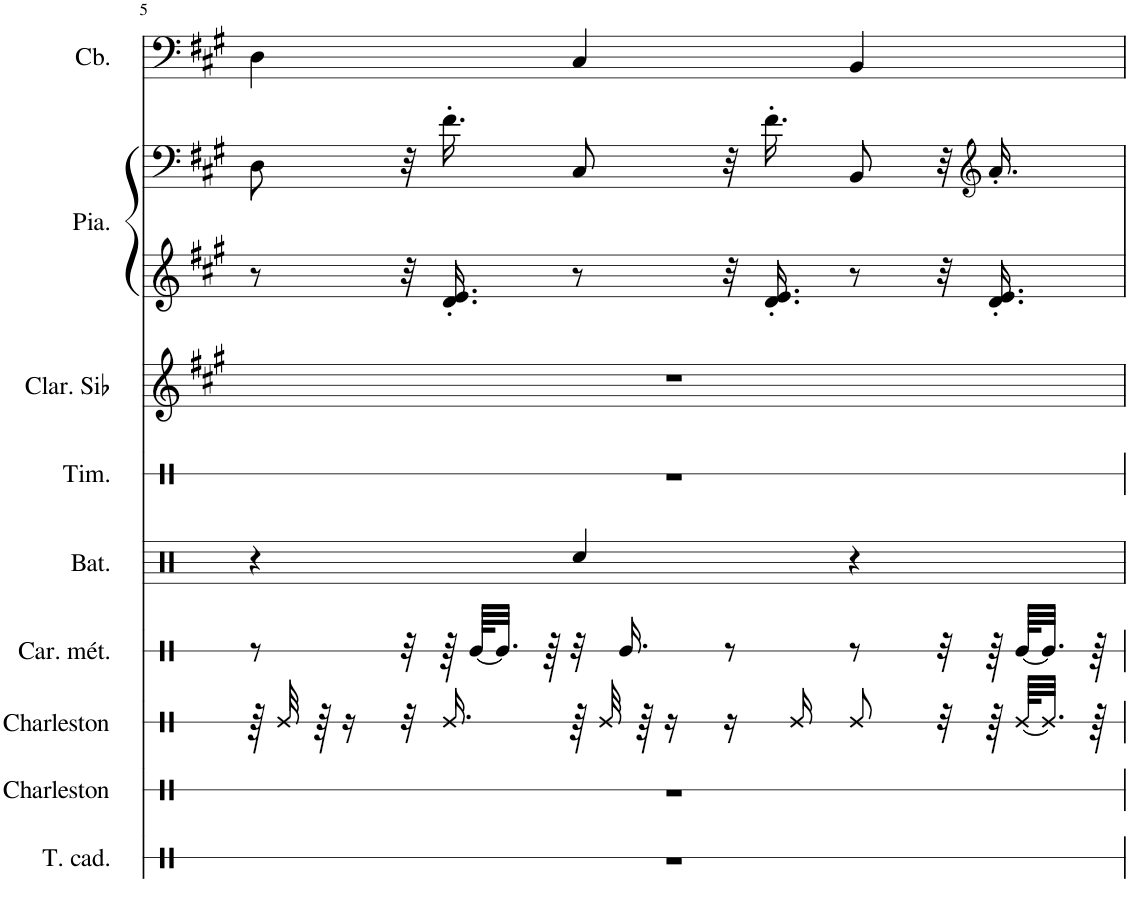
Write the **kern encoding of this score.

**kern	**kern	**kern	**kern	**kern	**kern	**kern	**kern	**kern	**kern
*part9	*part8	*part7	*part6	*part5	*part4	*part3	*part2	*part2	*part1
*staff10	*staff9	*staff8	*staff7	*staff6	*staff5	*staff4	*staff3	*staff2	*staff1
*I"Tambour sur cadre, TOMS	*I"Charleston, OPEN HIHAT	*I"Charleston, CLOSED H.H	*I"Carillon en métal, PERCUSSION	*I"Batterie, SNARE DRUM	*I"Timbre, BASS DRUM	*I"Clarinette en Sib	*I"Piano, A.PIANO 1	*	*I"Contrebasse, ACOU BASS
*I'T. cad.	*I'Charleston	*I'Charleston	*I'Car. mét.	*I'Bat.	*I'Tim.	*I'Clar. Sib	*I'Pia.	*	*I'Cb.
!!LO:PB:g=z
*clefX	*clefX	*clefX	*clefX	*clefX	*clefX	*clefG2	*clefG2	*clefF4	*clefF4
*	*	*	*	*	*	*Trd1c2	*	*	*Trd7c12
*k[]	*k[]	*k[]	*k[]	*k[]	*k[]	*k[f#c#g#]	*k[f#c#g#]	*k[f#c#g#]	*k[f#c#g#]
*M3/4	*M3/4	*M3/4	*M3/4	*M3/4	*M3/4	*M3/4	*M3/4	*M3/4	*M3/4
=5	=5	=5	=5	=5	=5	=5	=5	=5	=5
2.r	2.r	64r	8r	4r	2.r	2.r	8r	8D\	4D\
.	.	32Re/	.	.	.	.	.	.	.
.	.	64r	.	.	.	.	.	.	.
.	.	16r	.	.	.	.	.	.	.
.	.	32r	32r	.	.	.	32r	32r	.
.	.	16.Re/	64r	.	.	.	16.d/' 16.e/'	16.f#'\	.
.	.	.	[64Re/KLLL	.	.	.	.	.	.
.	.	.	32.Re/JJJ]	.	.	.	.	.	.
.	.	.	64r	.	.	.	.	.	.
.	.	64r	32r	4Rcc/	.	.	8r	8C#/	4C#/
.	.	32Re/	.	.	.	.	.	.	.
.	.	.	16.Re/	.	.	.	.	.	.
.	.	64r	.	.	.	.	.	.	.
.	.	16r	.	.	.	.	.	.	.
.	.	16r	8r	.	.	.	32r	32r	.
.	.	.	.	.	.	.	16.d/' 16.e/'	16.f#'\	.
.	.	16Re/	.	.	.	.	.	.	.
.	.	8Re/	8r	4r	.	.	8r	8BB/	4BB/
.	.	32r	32r	.	.	.	32r	32r	.
*	*	*	*	*	*	*	*	*clefG2	*
.	.	64r	64r	.	.	.	16.d/' 16.e/'	16.a'/	.
.	.	[64Re/KLLL	[64Re/KLLL	.	.	.	.	.	.
.	.	32.Re/JJJ]	32.Re/JJJ]	.	.	.	.	.	.
.	.	64r	64r	.	.	.	.	.	.
=	=	=	=	=	=	=	=	=	=
*-	*-	*-	*-	*-	*-	*-	*-	*-	*-
